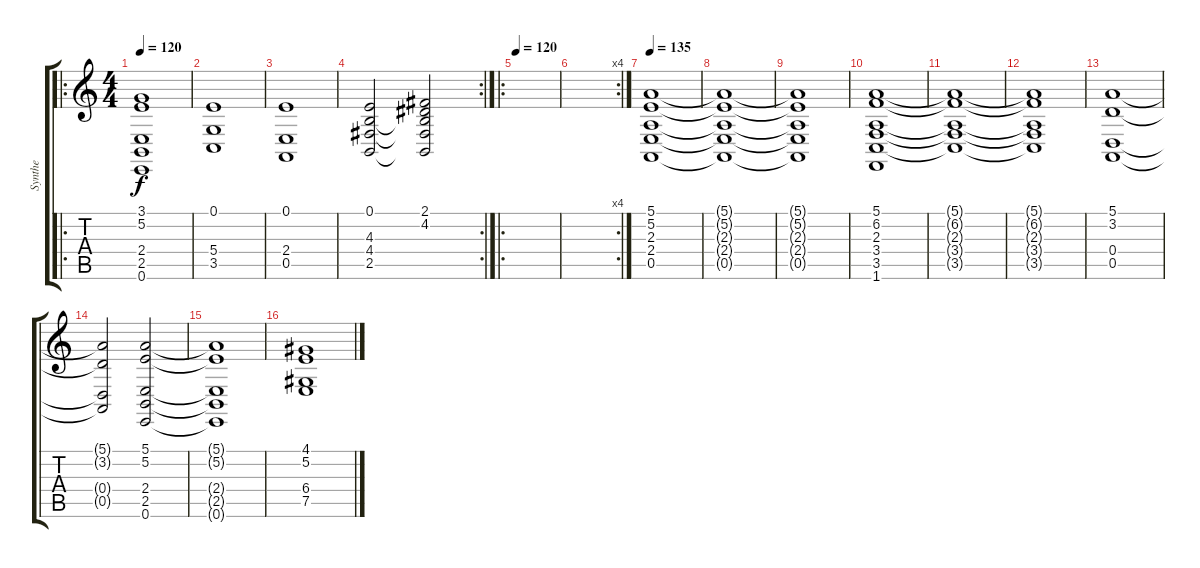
\track ("Synthe" "Synthe") {instrument stringensemble2}
\staff {score tabs}
\tuning (E4 B3 G3 D3 A2 E2) {hide}
\ro
\ts (4 4)
\tempo 120
\clef g2
\ks c
(3.1 5.2 2.4 2.5 0.6).1{dy f} |
(0.1 5.4 3.5).1 |
(0.1 2.4 0.5).1 |
\rc 2
(0.1 4.3 4.4 2.5).2 (2.1 4.2 4.3{t} 4.4{t} 2.5{t}).2 |
\ro
\tempo 120
|
\rc 4
|
\tempo 120
\tempo 135
(5.1 5.2 2.3 2.4 0.5).1 |
(5.1{t} 5.2{t} 2.3{t} 2.4{t} 0.5{t}).1 |
(5.1{t} 5.2{t} 2.3{t} 2.4{t} 0.5{t}).1 |
(5.1 6.2 2.3 3.4 3.5 1.6).1 |
(5.1{t} 6.2{t} 2.3{t} 3.4{t} 3.5{t}).1 |
(5.1{t} 6.2{t} 2.3{t} 3.4{t} 3.5{t}).1 |
(5.1 3.2 0.4 0.5).1 |
(5.1{t} 3.2{t} 0.4{t} 0.5{t}).2 (5.1 5.2 2.4 2.5 0.6).2 |
(5.1{t} 5.2{t} 2.4{t} 2.5{t} 0.6{t}).1 |
(4.1 5.2 6.4 7.5).1
